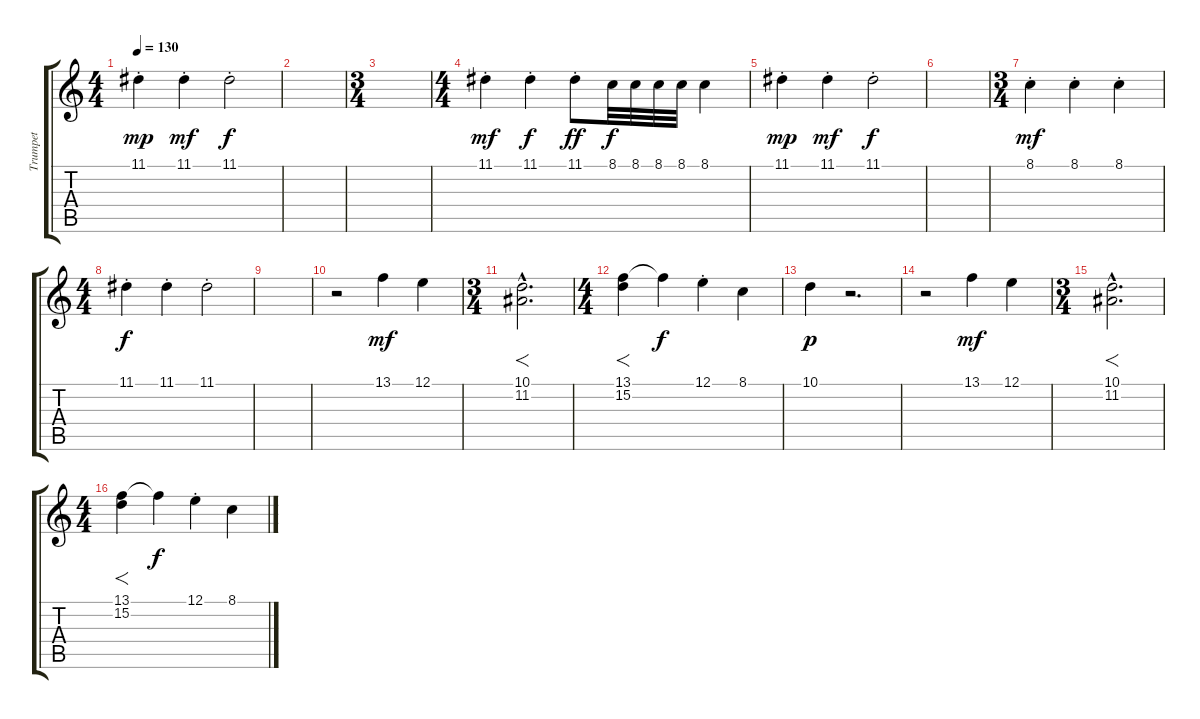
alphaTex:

\track ("Trumpet" "Trumpet") {instrument trumpet}
\staff {score tabs}
\tuning (E4 B3 G3 D3 A2 E2) {hide}
\ts (4 4)
\tempo 130
\clef g2
\ks c
11.1{st}.4{dy mp} 11.1{st}.4{dy mf} 11.1{st}.2{dy f} |
|
\ts (3 4)
|
\ts (4 4)
11.1{st}.4{dy mf} 11.1{st}.4{dy f} 11.1{st}.8{dy ff} 8.1.32{dy f} 8.1.32 8.1.32 8.1.32 8.1.4 |
11.1{st}.4{dy mp} 11.1{st}.4{dy mf} 11.1{st}.2{dy f} |
|
\ts (3 4)
8.1{st}.4{dy mf} 8.1{st}.4 8.1{st}.4 |
\ts (4 4)
11.1{st}.4{dy f} 11.1{st}.4 11.1{st}.2 |
|
r.2 13.1.4{dy mf} 12.1.4 |
\ts (3 4)
(10.1{hac} 11.2{hac}).2{f d} |
\ts (4 4)
(13.1 15.2).4{f} 13.1{t}.4{dy f} 12.1{st}.4 8.1.4 |
10.1.4{dy p} r.2{d} |
r.2 13.1.4{dy mf} 12.1.4 |
\ts (3 4)
(10.1{hac} 11.2{hac}).2{f d} |
\ts (4 4)
(13.1 15.2).4{f} 13.1{t}.4{dy f} 12.1{st}.4 8.1.4
